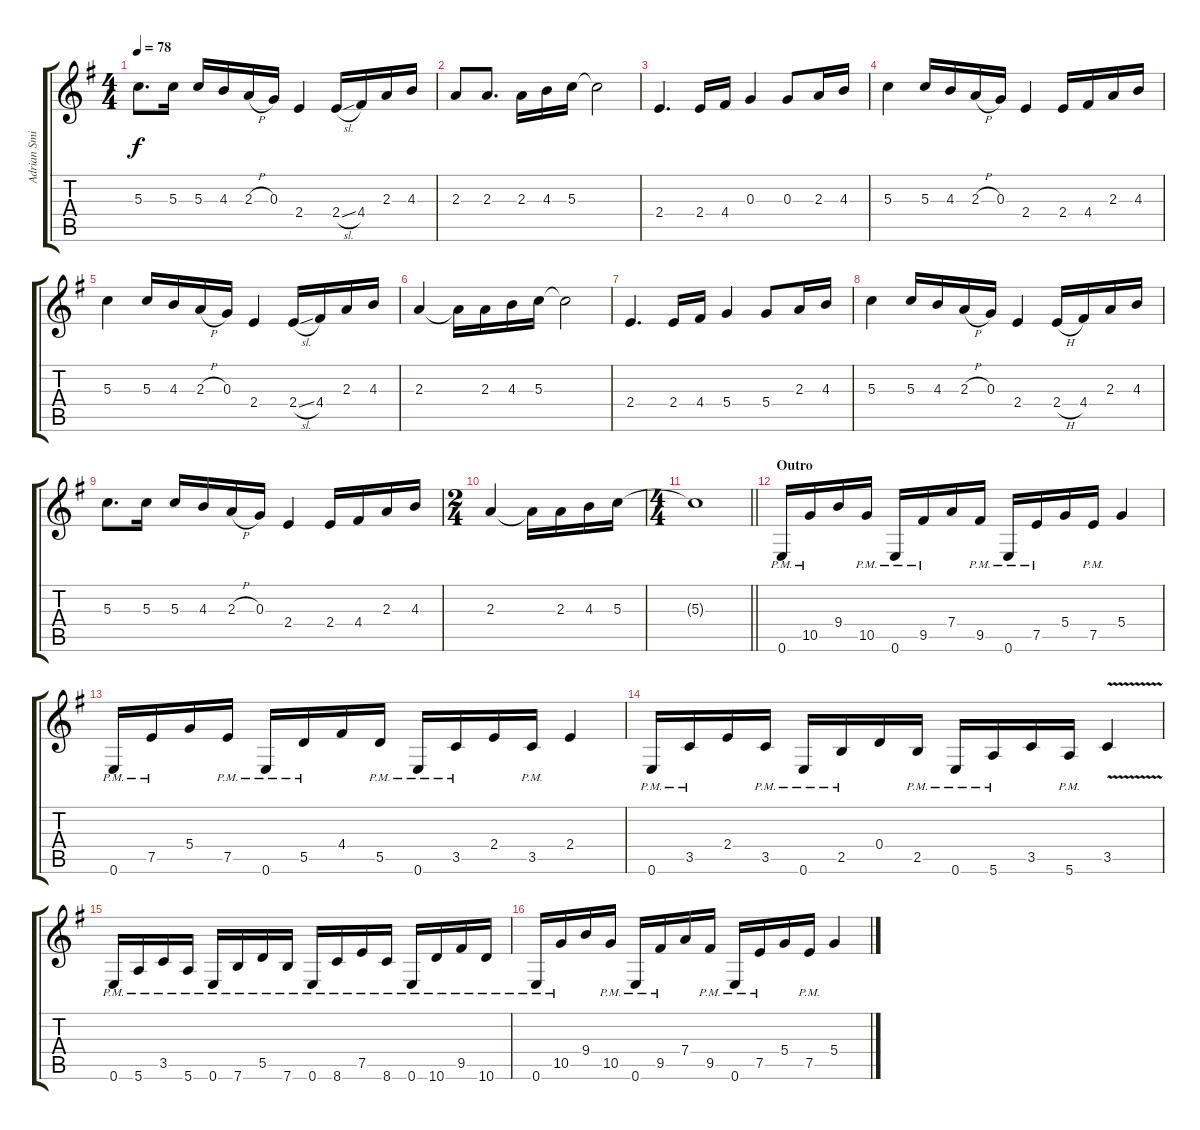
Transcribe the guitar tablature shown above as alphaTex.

\track ("Adrian Smith" "Adrian Smi") {instrument overdrivenguitar}
\staff {score tabs}
\tuning (E4 B3 G3 D3 A2 E2) {hide}
\ts (4 4)
\tempo 78
\clef g2
\ks g
5.3.8{d dy f} 5.3.16 5.3.16 4.3.16 2.3{h}.16 0.3.16 2.4.4 2.4{sl}.16 4.4.16 2.3.16 4.3.16 |
2.3.8 2.3.8{d} 2.3.16 4.3.16 5.3.16 5.3{t}.2 |
2.4.4{d} 2.4.16 4.4.16 0.3.4 0.3.8 2.3.16 4.3.16 |
5.3.4 5.3.16 4.3.16 2.3{h}.16 0.3.16 2.4.4 2.4.16 4.4.16 2.3.16 4.3.16 |
5.3.4 5.3.16 4.3.16 2.3{h}.16 0.3.16 2.4.4 2.4{sl}.16 4.4.16 2.3.16 4.3.16 |
2.3.4 2.3{t}.16 2.3.16 4.3.16 5.3.16 5.3{t}.2 |
2.4.4{d} 2.4.16 4.4.16 5.4.4 5.4.8 2.3.16 4.3.16 |
5.3.4 5.3.16 4.3.16 2.3{h}.16 0.3.16 2.4.4 2.4{h}.16 4.4.16 2.3.16 4.3.16 |
5.3.8{d} 5.3.16 5.3.16 4.3.16 2.3{h}.16 0.3.16 2.4.4 2.4.16 4.4.16 2.3.16 4.3.16 |
\ts (2 4)
2.3.4 2.3{t}.16 2.3.16 4.3.16 5.3.16 |
\ts (4 4)
\barLineRight lightlight
5.3{t}.1 |
\section ("" "Outro")
0.6{pm}.16 10.5{pm}.16 9.4.16 10.5{pm}.16 0.6{pm}.16 9.5{pm}.16 7.4.16 9.5{pm}.16 0.6{pm}.16 7.5{pm}.16 5.4.16 7.5{pm}.16 5.4.4 |
0.6{pm}.16 7.5{pm}.16 5.4.16 7.5{pm}.16 0.6{pm}.16 5.5{pm}.16 4.4.16 5.5{pm}.16 0.6{pm}.16 3.5{pm}.16 2.4.16 3.5{pm}.16 2.4.4 |
0.6{pm}.16 3.5{pm}.16 2.4.16 3.5{pm}.16 0.6{pm}.16 2.5{pm}.16 0.4.16 2.5{pm}.16 0.6{pm}.16 5.6{pm}.16 3.5.16 5.6{pm}.16 3.5{v}.4 |
0.6{pm}.16 5.6{pm}.16 3.5{pm}.16 5.6{pm}.16 0.6{pm}.16 7.6{pm}.16 5.5{pm}.16 7.6{pm}.16 0.6{pm}.16 8.6{pm}.16 7.5{pm}.16 8.6{pm}.16 0.6{pm}.16 10.6{pm}.16 9.5{pm}.16 10.6{pm}.16 |
0.6{pm}.16 10.5{pm}.16 9.4.16 10.5{pm}.16 0.6{pm}.16 9.5{pm}.16 7.4.16 9.5{pm}.16 0.6{pm}.16 7.5{pm}.16 5.4.16 7.5{pm}.16 5.4.4
